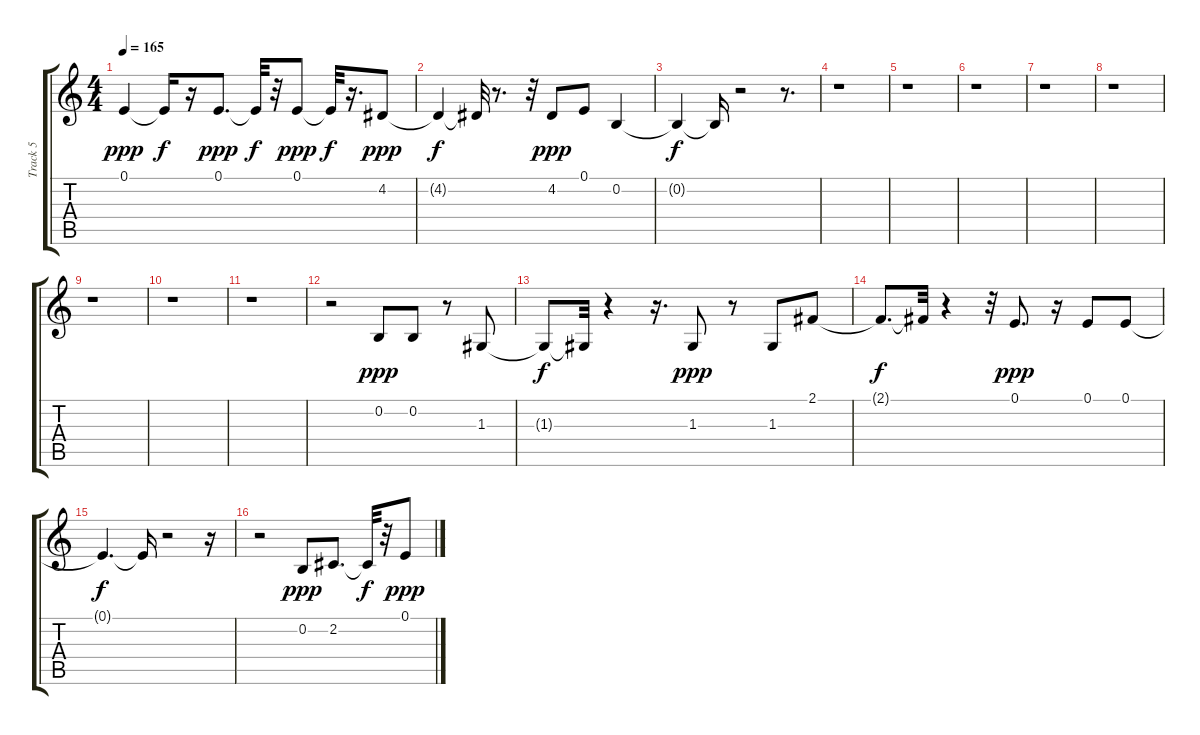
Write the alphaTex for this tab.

\track ("Track 5" "Track 5") {instrument lead3calliope}
\staff {score tabs}
\tuning (E4 B3 G3 D3 A2 E2) {hide}
\ts (4 4)
\tempo 165
\clef g2
\ks c
0.1.4{dy ppp} 0.1{t}.16{dy f} r.16 0.1.8{d dy ppp} 0.1{t}.32{dy f} r.32 0.1.8{dy ppp} 0.1{t}.32{dy f} r.16{d} 4.2.8{dy ppp} |
4.2{t}.4{dy f} 4.2{t}.32 r.8{d} r.32 4.2.8{dy ppp} 0.1.8 0.2.4 |
0.2{t}.4{dy f} 0.2{t}.16 r.2 r.8{d} |
r.1 |
r.1 |
r.1 |
r.1 |
r.1 |
r.1 |
r.1 |
r.1 |
r.2 0.2.8{dy ppp} 0.2.8 r.8 1.3.8 |
1.3{t}.8{dy f} 1.3{t}.32 r.4 r.16{d} 1.3.8{dy ppp} r.8 1.3.8 2.1.8 |
2.1{t}.8{d dy f} 2.1{t}.32 r.4 r.32 0.1.8{d dy ppp} r.16 0.1.8 0.1.8 |
0.1{t}.4{d dy f} 0.1{t}.16 r.2 r.16 |
r.2 0.2.8{dy ppp} 2.2.8{d} 2.2{t}.32{dy f} r.32 0.1.8{dy ppp}
